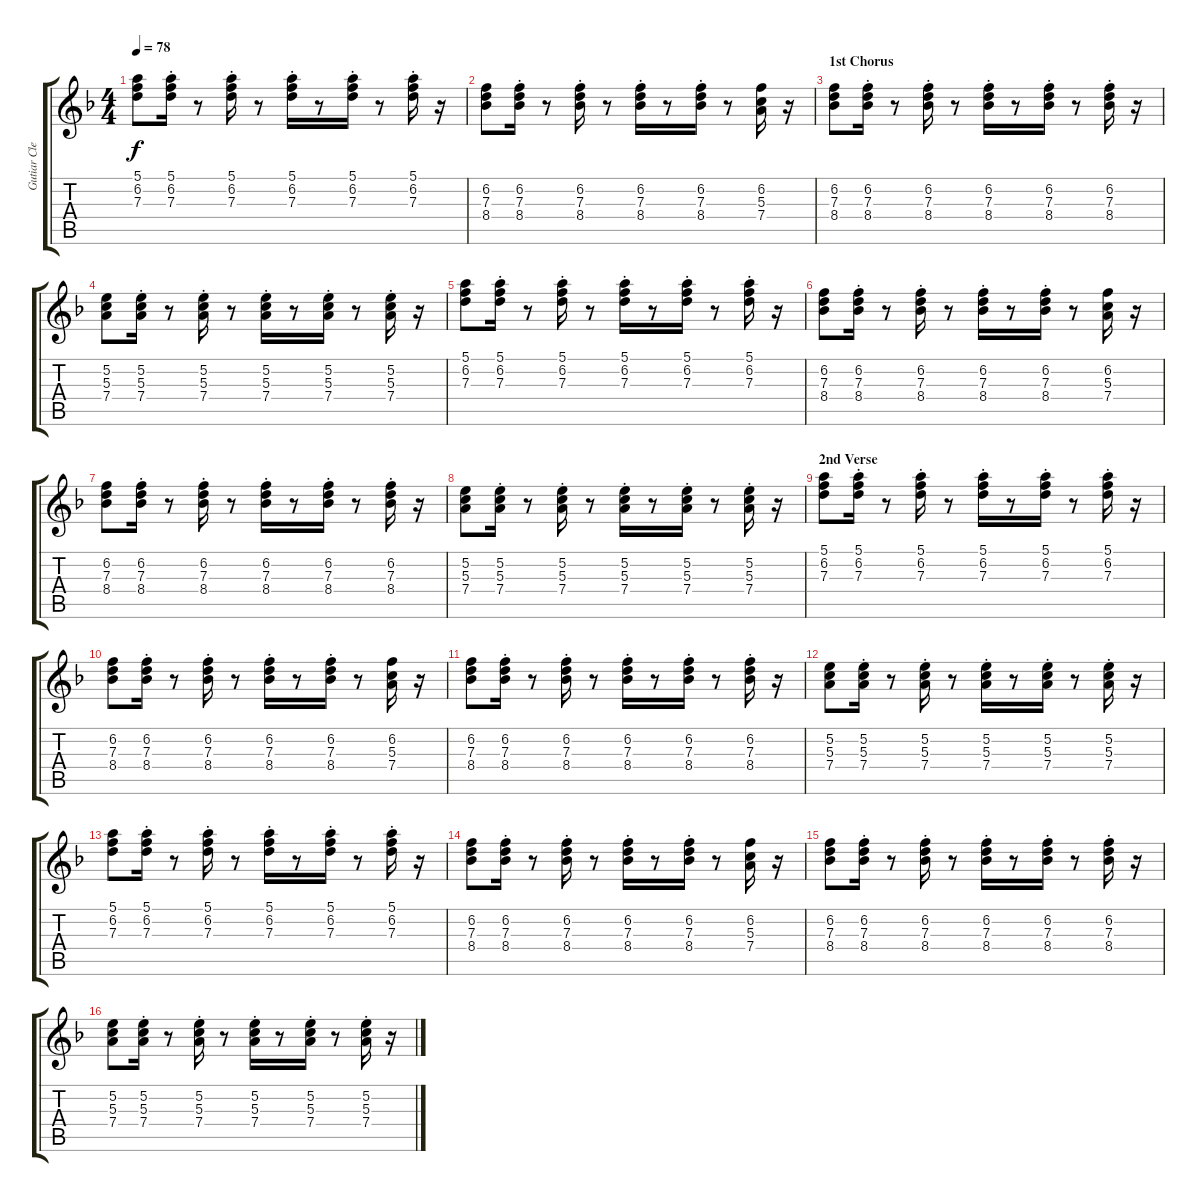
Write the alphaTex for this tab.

\track ("Gutiar Clean" "Gutiar Cle") {instrument electricguitarclean}
\staff {score tabs}
\tuning (E4 B3 G3 D3 A2 E2) {hide}
\ts (4 4)
\tempo 78
\clef g2
\ks f
(5.1 6.2 7.3).8{dy f} (5.1{st} 6.2{st} 7.3{st}).16 r.8 (5.1{st} 6.2{st} 7.3{st}).16 r.8 (5.1{st} 6.2{st} 7.3{st}).16 r.8 (5.1{st} 6.2{st} 7.3{st}).16 r.8 (5.1{st} 6.2{st} 7.3{st}).16 r.16 |
(6.2 7.3 8.4).8 (6.2{st} 7.3{st} 8.4{st}).16 r.8 (6.2{st} 7.3{st} 8.4{st}).16 r.8 (6.2{st} 7.3{st} 8.4{st}).16 r.8 (6.2{st} 7.3{st} 8.4{st}).16 r.8 (6.2 5.3 7.4).16 r.16 |
\section ("" "1st Chorus")
(6.2 7.3 8.4).8 (6.2{st} 7.3{st} 8.4{st}).16 r.8 (6.2{st} 7.3{st} 8.4{st}).16 r.8 (6.2{st} 7.3{st} 8.4{st}).16 r.8 (6.2{st} 7.3{st} 8.4{st}).16 r.8 (6.2 7.3{st} 8.4).16 r.16 |
(5.2 5.3 7.4).8 (5.2{st} 5.3{st} 7.4{st}).16 r.8 (5.2{st} 5.3{st} 7.4{st}).16 r.8 (5.2{st} 5.3{st} 7.4{st}).16 r.8 (5.2{st} 5.3{st} 7.4{st}).16 r.8 (5.2 5.3{st} 7.4).16 r.16 |
(5.1 6.2 7.3).8 (5.1{st} 6.2{st} 7.3{st}).16 r.8 (5.1{st} 6.2{st} 7.3{st}).16 r.8 (5.1{st} 6.2{st} 7.3{st}).16 r.8 (5.1{st} 6.2{st} 7.3{st}).16 r.8 (5.1{st} 6.2{st} 7.3{st}).16 r.16 |
(6.2 7.3 8.4).8 (6.2{st} 7.3{st} 8.4{st}).16 r.8 (6.2{st} 7.3{st} 8.4{st}).16 r.8 (6.2{st} 7.3{st} 8.4{st}).16 r.8 (6.2{st} 7.3{st} 8.4{st}).16 r.8 (6.2 5.3 7.4).16 r.16 |
(6.2 7.3 8.4).8 (6.2{st} 7.3{st} 8.4{st}).16 r.8 (6.2{st} 7.3{st} 8.4{st}).16 r.8 (6.2{st} 7.3{st} 8.4{st}).16 r.8 (6.2{st} 7.3{st} 8.4{st}).16 r.8 (6.2 7.3{st} 8.4).16 r.16 |
(5.2 5.3 7.4).8 (5.2{st} 5.3{st} 7.4{st}).16 r.8 (5.2{st} 5.3{st} 7.4{st}).16 r.8 (5.2{st} 5.3{st} 7.4{st}).16 r.8 (5.2{st} 5.3{st} 7.4{st}).16 r.8 (5.2 5.3{st} 7.4).16 r.16 |
\section ("" "2nd Verse")
(5.1 6.2 7.3).8 (5.1{st} 6.2{st} 7.3{st}).16 r.8 (5.1{st} 6.2{st} 7.3{st}).16 r.8 (5.1{st} 6.2{st} 7.3{st}).16 r.8 (5.1{st} 6.2{st} 7.3{st}).16 r.8 (5.1{st} 6.2{st} 7.3{st}).16 r.16 |
(6.2 7.3 8.4).8 (6.2{st} 7.3{st} 8.4{st}).16 r.8 (6.2{st} 7.3{st} 8.4{st}).16 r.8 (6.2{st} 7.3{st} 8.4{st}).16 r.8 (6.2{st} 7.3{st} 8.4{st}).16 r.8 (6.2 5.3 7.4).16 r.16 |
(6.2 7.3 8.4).8 (6.2{st} 7.3{st} 8.4{st}).16 r.8 (6.2{st} 7.3{st} 8.4{st}).16 r.8 (6.2{st} 7.3{st} 8.4{st}).16 r.8 (6.2{st} 7.3{st} 8.4{st}).16 r.8 (6.2 7.3{st} 8.4).16 r.16 |
(5.2 5.3 7.4).8 (5.2{st} 5.3{st} 7.4{st}).16 r.8 (5.2{st} 5.3{st} 7.4{st}).16 r.8 (5.2{st} 5.3{st} 7.4{st}).16 r.8 (5.2{st} 5.3{st} 7.4{st}).16 r.8 (5.2 5.3{st} 7.4).16 r.16 |
(5.1 6.2 7.3).8 (5.1{st} 6.2{st} 7.3{st}).16 r.8 (5.1{st} 6.2{st} 7.3{st}).16 r.8 (5.1{st} 6.2{st} 7.3{st}).16 r.8 (5.1{st} 6.2{st} 7.3{st}).16 r.8 (5.1{st} 6.2{st} 7.3{st}).16 r.16 |
(6.2 7.3 8.4).8 (6.2{st} 7.3{st} 8.4{st}).16 r.8 (6.2{st} 7.3{st} 8.4{st}).16 r.8 (6.2{st} 7.3{st} 8.4{st}).16 r.8 (6.2{st} 7.3{st} 8.4{st}).16 r.8 (6.2 5.3 7.4).16 r.16 |
(6.2 7.3 8.4).8 (6.2{st} 7.3{st} 8.4{st}).16 r.8 (6.2{st} 7.3{st} 8.4{st}).16 r.8 (6.2{st} 7.3{st} 8.4{st}).16 r.8 (6.2{st} 7.3{st} 8.4{st}).16 r.8 (6.2 7.3{st} 8.4).16 r.16 |
(5.2 5.3 7.4).8 (5.2{st} 5.3{st} 7.4{st}).16 r.8 (5.2{st} 5.3{st} 7.4{st}).16 r.8 (5.2{st} 5.3{st} 7.4{st}).16 r.8 (5.2{st} 5.3{st} 7.4{st}).16 r.8 (5.2 5.3{st} 7.4).16 r.16
